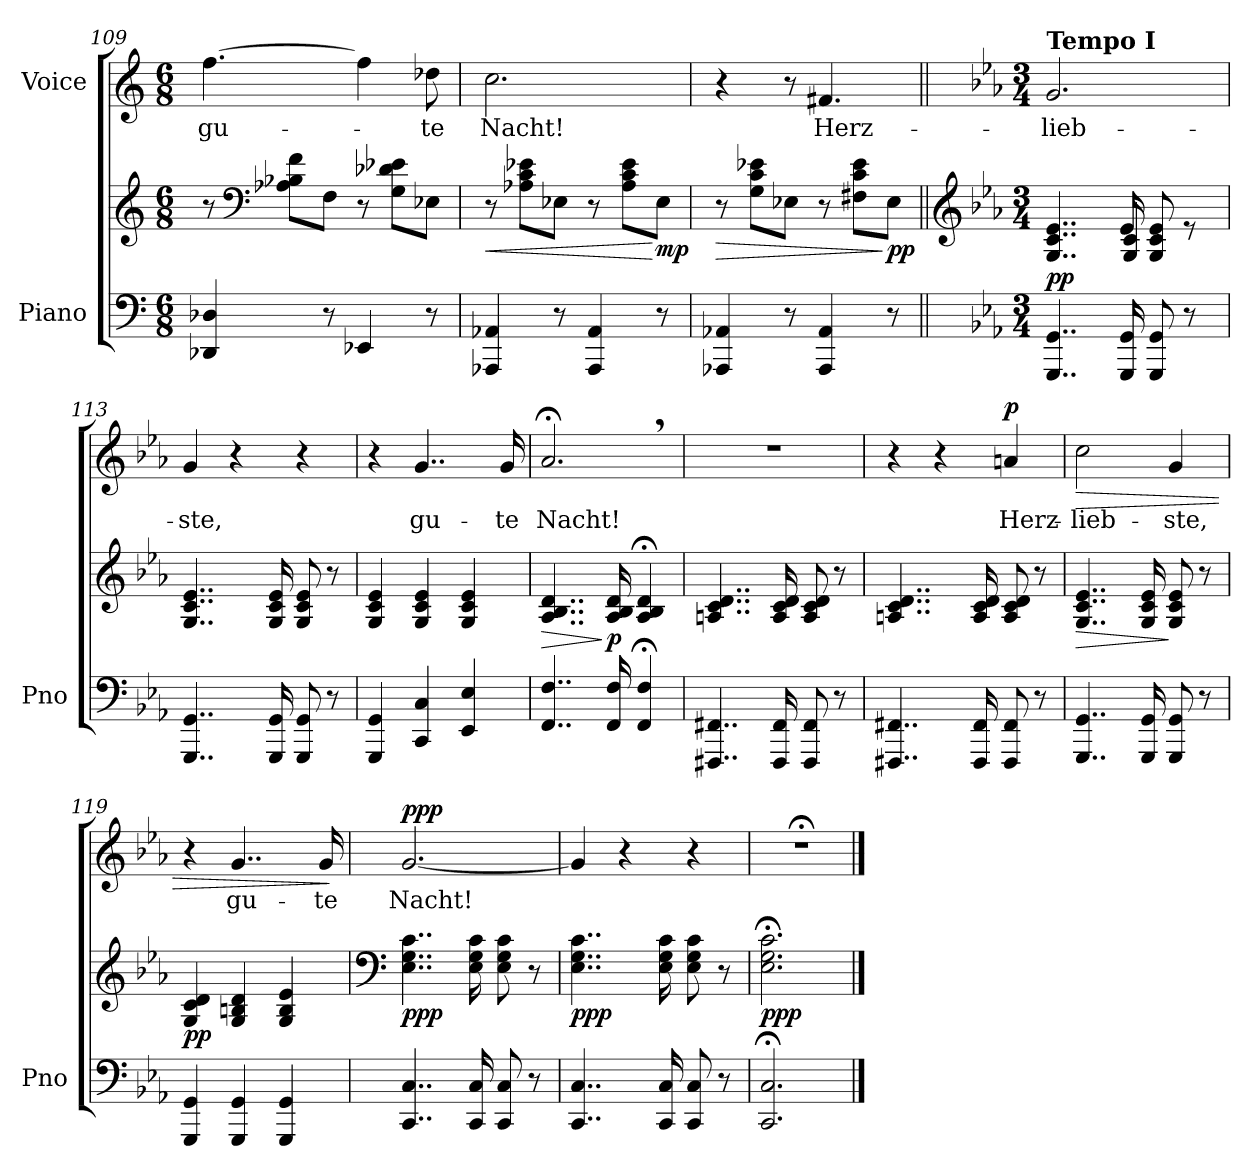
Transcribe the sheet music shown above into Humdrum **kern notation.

**kern	**kern	**dynam	**kern	**text	**dynam
*part2	*part2	*part2	*part1	*part1	*part1
*staff3	*staff2	*staff2/3	*staff1	*staff1	*staff1
*I"Piano	*	*	*I"Voice	*	*
*I'Pno	*	*	*	*	*
*clefF4	*clefG2	*	*clefG2	*	*
*k[]	*k[]	*	*k[]	*	*
*M6/8	*M6/8	*	*M6/8	*	*
=109	=109	=109	=109	=109	=109
!	!	!	!	!LO:LY:b	!
4DD-X/ 4D-X/	8r	.	[4.ff\	gu-	.
*	*clefF4	*	*	*	*
.	8A-X\ 8B-X\ 8f\L	.	.	.	.
8r	8F\J	.	.	.	.
4EE-X/	8r	.	4ff\]	.	.
.	8G\ 8d-X\ 8e-X\L	.	.	.	.
!	!	!	!	!LO:LY:b	!
8r	8E-X\J	.	8dd-X\	-te	.
!!LO:LB:g=z
=110	=110	=110	=110	=110	=110
!	!	!LO:HP:b	!	!LO:LY:b	!
4AAA-X/ 4AA-X/	8r	<	2.cc\	Nacht!	.
.	8A-X\ 8c\ 8e-X\L	.	.	.	.
8r	8E-X\J	.	.	.	.
4AAA-/ 4AA-/	8r	.	.	.	.
.	8A-\ 8c\ 8e-\L	.	.	.	.
!	!	!LO:DY:n=1:b	!	!	!
8r	8E-\J	[ mp	.	.	.
=111	=111	=111	=111	=111	=111
!	!	!LO:HP:b	!	!	!
4AAA-X/ 4AA-X/	8r	>	4r	.	.
.	8G\ 8c\ 8e-X\L	.	.	.	.
8r	8E-X\J	.	8r	.	.
!	!	!	!	!LO:LY:b	!
4AAA-/ 4AA-/	8r	.	4.f#X/	Herz-	.
.	8F#X\ 8c\ 8e-\L	.	.	.	.
!	!	!LO:DY:n=1:b	!	!	!
8r	8E-\J	] pp	.	.	.
=112||	=112||	=112||	=112||	=112||	=112||
*	*clefG2	*	*	*	*
*k[b-e-a-]	*k[b-e-a-]	*	*k[b-e-a-]	*	*
*M3/4	*M3/4	*	*M3/4	*	*
*	*^	*	*	*	*
!	!	!	!	!LO:TX:a:B:t=Tempo I	!	!
!	!	!	!LO:DY:a=2	!	!LO:LY:b	!
4..GGG/ 4..GG/	4..G/ 4..c/ 4..e-/	4..ryy	pp	2.g/	-lieb-	.
16GGG/ 16GG/	16e-/	4G/ 4c/	.	.	.	.
8GGG/ 8GG/	8G/ 8c/ 8e-/	.	.	.	.	.
8r	8re	.	.	.	.	.
.	.	16ryy	.	.	.	.
=113	=113	=113	=113	=113	=113	=113
!	!	!	!	!	!LO:LY:b	!
*	*v	*v	*	*	*	*
4..GGG/ 4..GG/	4..G/ 4..c/ 4..e-/	.	4g/	-ste,	.
.	.	.	4r	.	.
16GGG/ 16GG/	16G/ 16c/ 16e-/	.	.	.	.
8GGG/ 8GG/	8G/ 8c/ 8e-/	.	4r	.	.
8r	8r	.	.	.	.
=114	=114	=114	=114	=114	=114
4GGG/ 4GG/	4G/ 4c/ 4e-/	.	4r	.	.
!	!	!	!	!LO:LY:b	!
4CC/ 4C/	4G/ 4c/ 4e-/	.	4..g/	gu-	.
4EE-/ 4E-/	4G/ 4c/ 4e-/	.	.	.	.
!	!	!	!	!LO:LY:b	!
.	.	.	16g/	-te	.
=115	=115	=115	=115	=115	=115
!	!	!LO:HP:b	!	!LO:LY:b	!
!	!	!LO:DY:n=1:a=2	!	!	!
!	!	!LO:DY:n=2:b	!	!	!
4..FF/ 4..F/	4..A-/ 4..B-/ 4..d/	> mf fp	2.a-;<,/	Nacht!	.
!	!	!LO:DY:n=3:b	!	!	!
16FF/ 16F/	16A-/ 16B-/ 16d/	] p	.	.	.
4FF/; 4F/;	4A-/;< 4B-/;< 4d/;<	.	.	.	.
!!LO:PB:g=z
=116	=116	=116	=116	=116	=116
4..FFF#X/ 4..FF#X/	4..An/ 4..c/ 4..d/	.	2.r	.	.
16FFF#/ 16FF#/	16A/ 16c/ 16d/	.	.	.	.
8FFF#/ 8FF#/	8A/ 8c/ 8d/	.	.	.	.
8r	8r	.	.	.	.
=117	=117	=117	=117	=117	=117
4..FFF#X/ 4..FF#X/	4..An/ 4..c/ 4..d/	.	4r	.	.
.	.	.	4r	.	.
16FFF#/ 16FF#/	16A/ 16c/ 16d/	.	.	.	.
!	!	!	!	!LO:LY:b	!LO:DY:a
8FFF#/ 8FF#/	8A/ 8c/ 8d/	.	4an/	Herz-	p
8r	8r	.	.	.	.
=118	=118	=118	=118	=118	=118
!	!	!LO:HP:b	!	!LO:LY:b	!LO:HP:b
4..GGG/ 4..GG/	4..G/ 4..c/ 4..e-/	>	2cc\	-lieb-	>
16GGG/ 16GG/	16G/ 16c/ 16e-/	.	.	.	.
!	!	!	!	!LO:LY:b	!
8GGG/ 8GG/	8G/ 8c/ 8e-/	]	4g/	-ste,	.
8r	8r	.	.	.	.
=119	=119	=119	=119	=119	=119
!	!	!LO:DY:b	!	!	!
4GGG/ 4GG/	4G/ 4c/ 4d/	pp	4r	.	.
!	!	!	!	!LO:LY:b	!
4GGG/ 4GG/	4G/ 4Bn/ 4d/	.	4..g/	gu-	.
4GGG/ 4GG/	4G/ 4B/ 4e-/	.	.	.	.
!	!	!	!	!LO:LY:b	!
.	.	.	16g/	-te	.
.	.	.	.	.	]
=120	=120	=120	=120	=120	=120
*	*clefF4	*	*	*	*
!	!	!LO:DY:b	!	!LO:LY:b	!LO:DY:a
4..CC/ 4..C/	4..E-\ 4..G\ 4..c\	ppp	[2.g/	Nacht!	ppp
16CC/ 16C/	16E-\ 16G\ 16c\	.	.	.	.
8CC/ 8C/	8E-\ 8G\ 8c\	.	.	.	.
8r	8r	.	.	.	.
=121	=121	=121	=121	=121	=121
!	!	!LO:DY:b	!	!	!
4..CC/ 4..C/	4..E-\ 4..G\ 4..c\	ppp	4g/]	.	.
.	.	.	4r	.	.
16CC/ 16C/	16E-\ 16G\ 16c\	.	.	.	.
8CC/ 8C/	8E-\ 8G\ 8c\	.	4r	.	.
8r	8r	.	.	.	.
=122	=122	=122	=122	=122	=122
!	!	!LO:DY:b	!	!	!
2.CC/; 2.C/;	2.E-\;< 2.G\;< 2.c\;<	ppp	2.r;<	.	.
==	==	==	==	==	==
*-	*-	*-	*-	*-	*-
